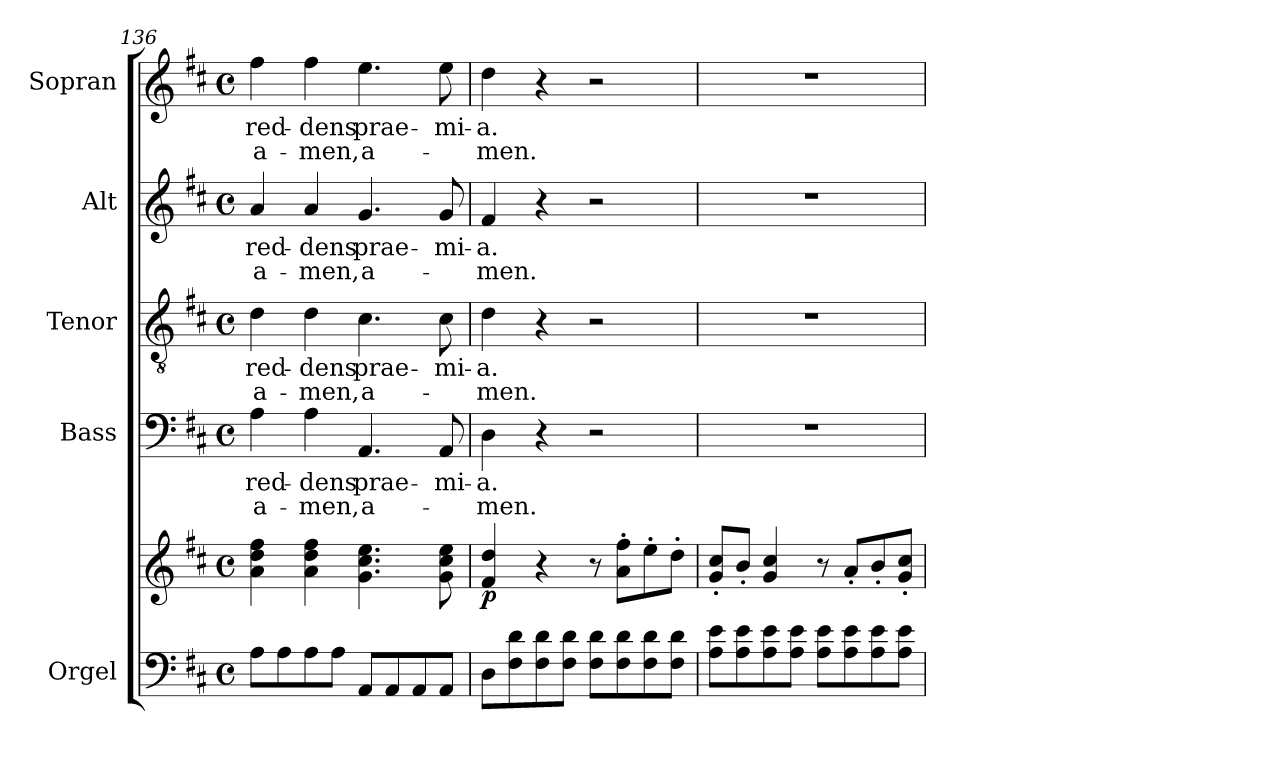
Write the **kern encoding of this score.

**kern	**kern	**dynam	**kern	**text	**text	**kern	**text	**text	**kern	**text	**text	**kern	**text	**text
*part5	*part5	*part5	*part4	*part4	*part4	*part3	*part3	*part3	*part2	*part2	*part2	*part1	*part1	*part1
*staff6	*staff5	*staff5/6	*staff4	*staff4	*staff4	*staff3	*staff3	*staff3	*staff2	*staff2	*staff2	*staff1	*staff1	*staff1
*I"Orgel	*	*	*I"Bass	*	*	*I"Tenor	*	*	*I"Alt	*	*	*I"Sopran	*	*
*I'Org.	*	*	*I'B.	*	*	*I'T.	*	*	*I'A.	*	*	*I'S.	*	*
!!LO:LB:g=z
*clefF4	*clefG2	*	*clefF4	*	*	*clefGv2	*	*	*clefG2	*	*	*clefG2	*	*
*k[f#c#]	*k[f#c#]	*	*k[f#c#]	*	*	*k[f#c#]	*	*	*k[f#c#]	*	*	*k[f#c#]	*	*
*D:	*D:	*	*D:	*	*	*D:	*	*	*D:	*	*	*D:	*	*
*M4/4	*M4/4	*	*M4/4	*	*	*M4/4	*	*	*M4/4	*	*	*M4/4	*	*
*met(c)	*met(c)	*	*met(c)	*	*	*met(c)	*	*	*met(c)	*	*	*met(c)	*	*
=136	=136	=136	=136	=136	=136	=136	=136	=136	=136	=136	=136	=136	=136	=136
!	!	!	!	!LO:LY:b	!LO:LY:b	!	!LO:LY:b	!LO:LY:b	!	!LO:LY:b	!LO:LY:b	!	!LO:LY:b	!LO:LY:b
8A\L	4a\ 4dd\ 4ff#\	.	4A\	red-	a-	4d\	red-	a-	4a/	red-	a-	4ff#\	red-	a-
8A\	.	.	.	.	.	.	.	.	.	.	.	.	.	.
!	!	!	!	!LO:LY:b	!LO:LY:b	!	!LO:LY:b	!LO:LY:b	!	!LO:LY:b	!LO:LY:b	!	!LO:LY:b	!LO:LY:b
8A\	4a\ 4dd\ 4ff#\	.	4A\	-dens	-men,	4d\	-dens	-men,	4a/	-dens	-men,	4ff#\	-dens	-men,
8A\J	.	.	.	.	.	.	.	.	.	.	.	.	.	.
!	!	!	!	!LO:LY:b	!LO:LY:b	!	!LO:LY:b	!LO:LY:b	!	!LO:LY:b	!LO:LY:b	!	!LO:LY:b	!LO:LY:b
8AA/L	4.g\ 4.cc#\ 4.ee\	.	4.AA/	prae-	a-	4.c#\	prae-	a-	4.g/	prae-	a-	4.ee\	prae-	a-
8AA/	.	.	.	.	.	.	.	.	.	.	.	.	.	.
8AA/	.	.	.	.	.	.	.	.	.	.	.	.	.	.
!	!	!	!	!LO:LY:b	!	!	!LO:LY:b	!	!	!LO:LY:b	!	!	!LO:LY:b	!
8AA/J	8g\ 8cc#\ 8ee\	.	8AA/	-mi-	.	8c#\	-mi-	.	8g/	-mi-	.	8ee\	-mi-	.
=137	=137	=137	=137	=137	=137	=137	=137	=137	=137	=137	=137	=137	=137	=137
!	!	!LO:DY:b	!	!LO:LY:b	!LO:LY:b	!	!LO:LY:b	!LO:LY:b	!	!LO:LY:b	!LO:LY:b	!	!LO:LY:b	!LO:LY:b
8D\L	4f#/ 4dd/	p	4D\	-a.	-men.	4d\	-a.	-men.	4f#/	-a.	-men.	4dd\	-a.	-men.
8F#\ 8d\	.	.	.	.	.	.	.	.	.	.	.	.	.	.
8F#\ 8d\	4r	.	4r	.	.	4r	.	.	4r	.	.	4r	.	.
8F#\ 8d\J	.	.	.	.	.	.	.	.	.	.	.	.	.	.
8F#\ 8d\L	8r	.	2r	.	.	2r	.	.	2r	.	.	2r	.	.
8F#\ 8d\	8a\'> 8ff#\'>L	.	.	.	.	.	.	.	.	.	.	.	.	.
8F#\ 8d\	8ee'>\	.	.	.	.	.	.	.	.	.	.	.	.	.
8F#\ 8d\J	8dd'>\J	.	.	.	.	.	.	.	.	.	.	.	.	.
=138	=138	=138	=138	=138	=138	=138	=138	=138	=138	=138	=138	=138	=138	=138
8A\ 8e\L	8g/'< 8cc#/'<L	.	1r	.	.	1r	.	.	1r	.	.	1r	.	.
8A\ 8e\	8b'</J	.	.	.	.	.	.	.	.	.	.	.	.	.
8A\ 8e\	4g/ 4cc#/	.	.	.	.	.	.	.	.	.	.	.	.	.
8A\ 8e\J	.	.	.	.	.	.	.	.	.	.	.	.	.	.
8A\ 8e\L	8r	.	.	.	.	.	.	.	.	.	.	.	.	.
8A\ 8e\	8a'</L	.	.	.	.	.	.	.	.	.	.	.	.	.
8A\ 8e\	8b'</	.	.	.	.	.	.	.	.	.	.	.	.	.
8A\ 8e\J	8g/'< 8cc#/'<J	.	.	.	.	.	.	.	.	.	.	.	.	.
=	=	=	=	=	=	=	=	=	=	=	=	=	=	=
*-	*-	*-	*-	*-	*-	*-	*-	*-	*-	*-	*-	*-	*-	*-
